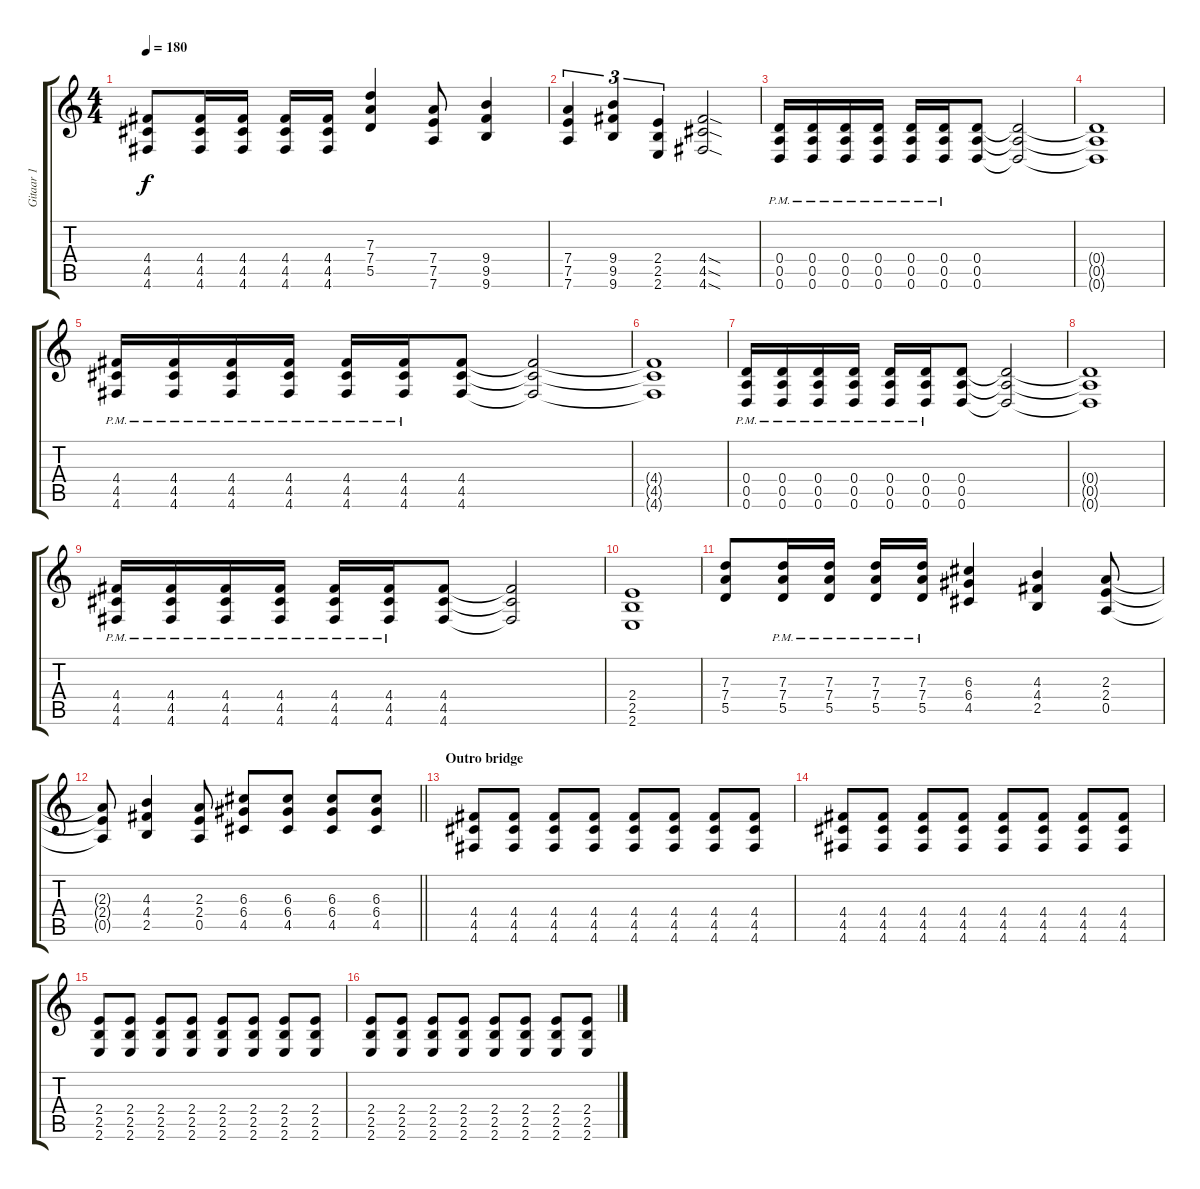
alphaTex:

\track ("Gitaar 1" "Gitaar 1") {instrument distortionguitar}
\staff {score tabs}
\tuning (E4 B3 G3 D3 A2 D2) {hide}
\ts (4 4)
\tempo 180
\clef g2
\ks c
(4.4 4.5 4.6).8{dy f} (4.4 4.5 4.6).16 (4.4 4.5 4.6).16 (4.4 4.5 4.6).16 (4.4 4.5 4.6).16 (7.3 7.4 5.5).4 (7.4 7.5 7.6).8 (9.4 9.5 9.6).4 |
(7.4 7.5 7.6).4{tu (3 2)} (9.4 9.5 9.6).4{tu (3 2)} (2.4 2.5 2.6).4{tu (3 2)} (4.4{sod} 4.5{sod} 4.6{sod}).2 |
(0.4{pm} 0.5{pm} 0.6{pm}).16 (0.4{pm} 0.5{pm} 0.6{pm}).16 (0.4{pm} 0.5{pm} 0.6{pm}).16 (0.4{pm} 0.5{pm} 0.6{pm}).16 (0.4{pm} 0.5{pm} 0.6{pm}).16 (0.4{pm} 0.5{pm} 0.6{pm}).16 (0.4 0.5 0.6).8 (0.4{t} 0.5{t} 0.6{t}).2 |
(0.4{t} 0.5{t} 0.6{t}).1 |
(4.4{pm} 4.5{pm} 4.6{pm}).16 (4.4{pm} 4.5{pm} 4.6{pm}).16 (4.4{pm} 4.5{pm} 4.6{pm}).16 (4.4{pm} 4.5{pm} 4.6{pm}).16 (4.4{pm} 4.5{pm} 4.6{pm}).16 (4.4{pm} 4.5{pm} 4.6{pm}).16 (4.4 4.5 4.6).8 (4.4{t} 4.5{t} 4.6{t}).2 |
(4.4{t} 4.5{t} 4.6{t}).1 |
(0.4{pm} 0.5{pm} 0.6{pm}).16 (0.4{pm} 0.5{pm} 0.6{pm}).16 (0.4{pm} 0.5{pm} 0.6{pm}).16 (0.4{pm} 0.5{pm} 0.6{pm}).16 (0.4{pm} 0.5{pm} 0.6{pm}).16 (0.4{pm} 0.5{pm} 0.6{pm}).16 (0.4 0.5 0.6).8 (0.4{t} 0.5{t} 0.6{t}).2 |
(0.4{t} 0.5{t} 0.6{t}).1 |
(4.4{pm} 4.5{pm} 4.6{pm}).16 (4.4{pm} 4.5{pm} 4.6{pm}).16 (4.4{pm} 4.5{pm} 4.6{pm}).16 (4.4{pm} 4.5{pm} 4.6{pm}).16 (4.4{pm} 4.5{pm} 4.6{pm}).16 (4.4{pm} 4.5{pm} 4.6{pm}).16 (4.4 4.5 4.6).8 (4.4{t} 4.5{t} 4.6{t}).2 |
(2.4 2.5 2.6).1 |
(7.3 7.4 5.5).8 (7.3{pm} 7.4{pm} 5.5{pm}).16 (7.3{pm} 7.4{pm} 5.5{pm}).16 (7.3{pm} 7.4{pm} 5.5{pm}).16 (7.3{pm} 7.4{pm} 5.5{pm}).16 (6.3 6.4 4.5).4 (4.3 4.4 2.5).4 (2.3 2.4 0.5).8 |
\barLineRight lightlight
(2.3{t} 2.4{t} 0.5{t}).8 (4.3 4.4 2.5).4 (2.3 2.4 0.5).8 (6.3 6.4 4.5).8 (6.3 6.4 4.5).8 (6.3 6.4 4.5).8 (6.3 6.4 4.5).8 |
\section ("" "Outro bridge")
(4.4 4.5 4.6).8 (4.4 4.5 4.6).8 (4.4 4.5 4.6).8 (4.4 4.5 4.6).8 (4.4 4.5 4.6).8 (4.4 4.5 4.6).8 (4.4 4.5 4.6).8 (4.4 4.5 4.6).8 |
(4.4 4.5 4.6).8 (4.4 4.5 4.6).8 (4.4 4.5 4.6).8 (4.4 4.5 4.6).8 (4.4 4.5 4.6).8 (4.4 4.5 4.6).8 (4.4 4.5 4.6).8 (4.4 4.5 4.6).8 |
(2.4 2.5 2.6).8 (2.4 2.5 2.6).8 (2.4 2.5 2.6).8 (2.4 2.5 2.6).8 (2.4 2.5 2.6).8 (2.4 2.5 2.6).8 (2.4 2.5 2.6).8 (2.4 2.5 2.6).8 |
(2.4 2.5 2.6).8 (2.4 2.5 2.6).8 (2.4 2.5 2.6).8 (2.4 2.5 2.6).8 (2.4 2.5 2.6).8 (2.4 2.5 2.6).8 (2.4 2.5 2.6).8 (2.4 2.5 2.6).8
